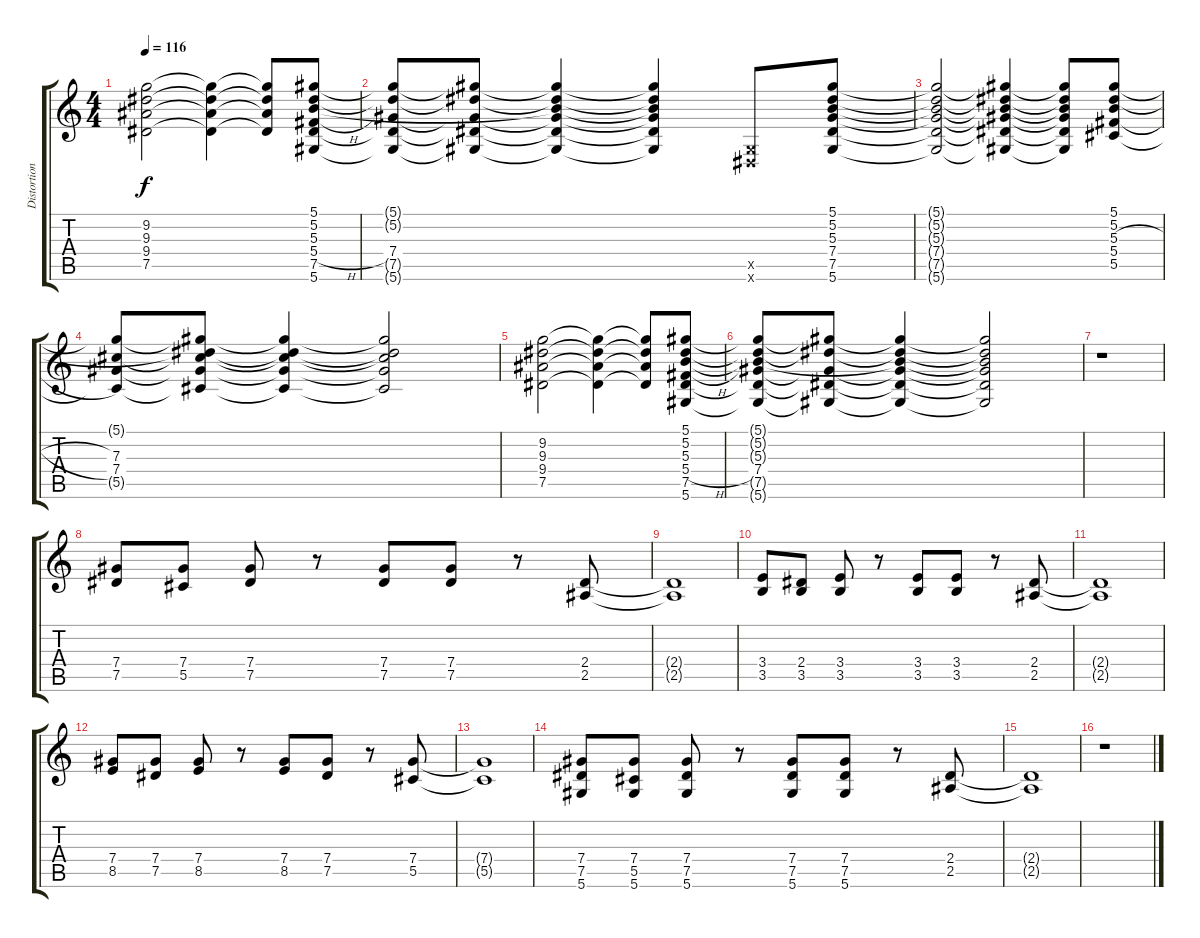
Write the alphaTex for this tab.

\track ("Distortion Guitar" "Distortion") {instrument distortionguitar}
\staff {score tabs}
\tuning (Eb4 Bb3 Gb3 Db3 Ab2 Eb2) {hide}
\ts (4 4)
\tempo 116
\clef g2
\ks c
(9.2 9.3 9.4 7.5).2{dy f} (9.2{t} 9.3{t} 9.4{t} 7.5{t}).4 (9.2{t} 9.3{t} 9.4{t} 7.5{t}).8 (5.1 5.2 5.3 5.4{h} 7.5 5.6).8 |
(5.1{t} 5.2{t} 7.4 7.5{t} 5.6{t}).8 (5.1{t} 5.2{t} 7.4{t} 7.5{t} 5.6{t}).8 (5.1{t} 5.2{t} 5.3{t} 7.4{t} 7.5{t} 5.6{t}).4 (5.1{t} 5.2{t} 5.3{t} 7.4{t} 7.5{t} 5.6{t}).4 (0.5{x} 0.6{x}).8 (5.1 5.2 5.3 7.4 7.5 5.6).8 |
(5.1{t} 5.2{t} 5.3{t} 7.4{t} 7.5{t} 5.6{t}).2 (5.1{t} 5.2{t} 5.3{t} 7.4{t} 7.5{t} 5.6{t}).4 (5.1{t} 5.2{t} 5.3{t} 7.4{t} 7.5{t} 5.6{t}).8 (5.1 5.2 5.3{h} 5.4{h} 5.5).8 |
(5.1{t} 7.3 7.4 5.5{t}).8 (5.1{t} 5.2{t} 7.3{t} 7.4{t} 5.5{t}).8 (5.1{t} 5.2{t} 7.3{t} 7.4{t} 5.5{t}).4 (5.1{t} 5.2{t} 7.3{t} 7.4{t} 5.5{t}).2 |
(9.2 9.3 9.4 7.5).2 (9.2{t} 9.3{t} 9.4{t} 7.5{t}).4 (9.2{t} 9.3{t} 9.4{t} 7.5{t}).8 (5.1 5.2 5.3 5.4{h} 7.5 5.6).8 |
(5.1{t} 5.2{t} 5.3{t} 7.4 7.5{t} 5.6{t}).8 (5.1{t} 5.2{t} 7.4{t} 7.5{t} 5.6{t}).8 (5.1{t} 5.2{t} 5.3{t} 7.4{t} 7.5{t} 5.6{t}).4 (5.1{t} 5.2{t} 5.3{t} 7.4{t} 7.5{t} 5.6{t}).2 |
r.1 |
(7.4 7.5).8 (7.4 5.5).8 (7.4 7.5).8 r.8 (7.4 7.5).8 (7.4 7.5).8 r.8 (2.4 2.5).8 |
(2.4{t} 2.5{t}).1 |
(3.4 3.5).8 (2.4 3.5).8 (3.4 3.5).8 r.8 (3.4 3.5).8 (3.4 3.5).8 r.8 (2.4 2.5).8 |
(2.4{t} 2.5{t}).1 |
(7.4 8.5).8 (7.4 7.5).8 (7.4 8.5).8 r.8 (7.4 8.5).8 (7.4 7.5).8 r.8 (7.4 5.5).8 |
(7.4{t} 5.5{t}).1 |
(7.4 7.5 5.6).8 (7.4 5.5 5.6).8 (7.4 7.5 5.6).8 r.8 (7.4 7.5 5.6).8 (7.4 7.5 5.6).8 r.8 (2.4 2.5).8 |
(2.4{t} 2.5{t}).1 |
r.1
